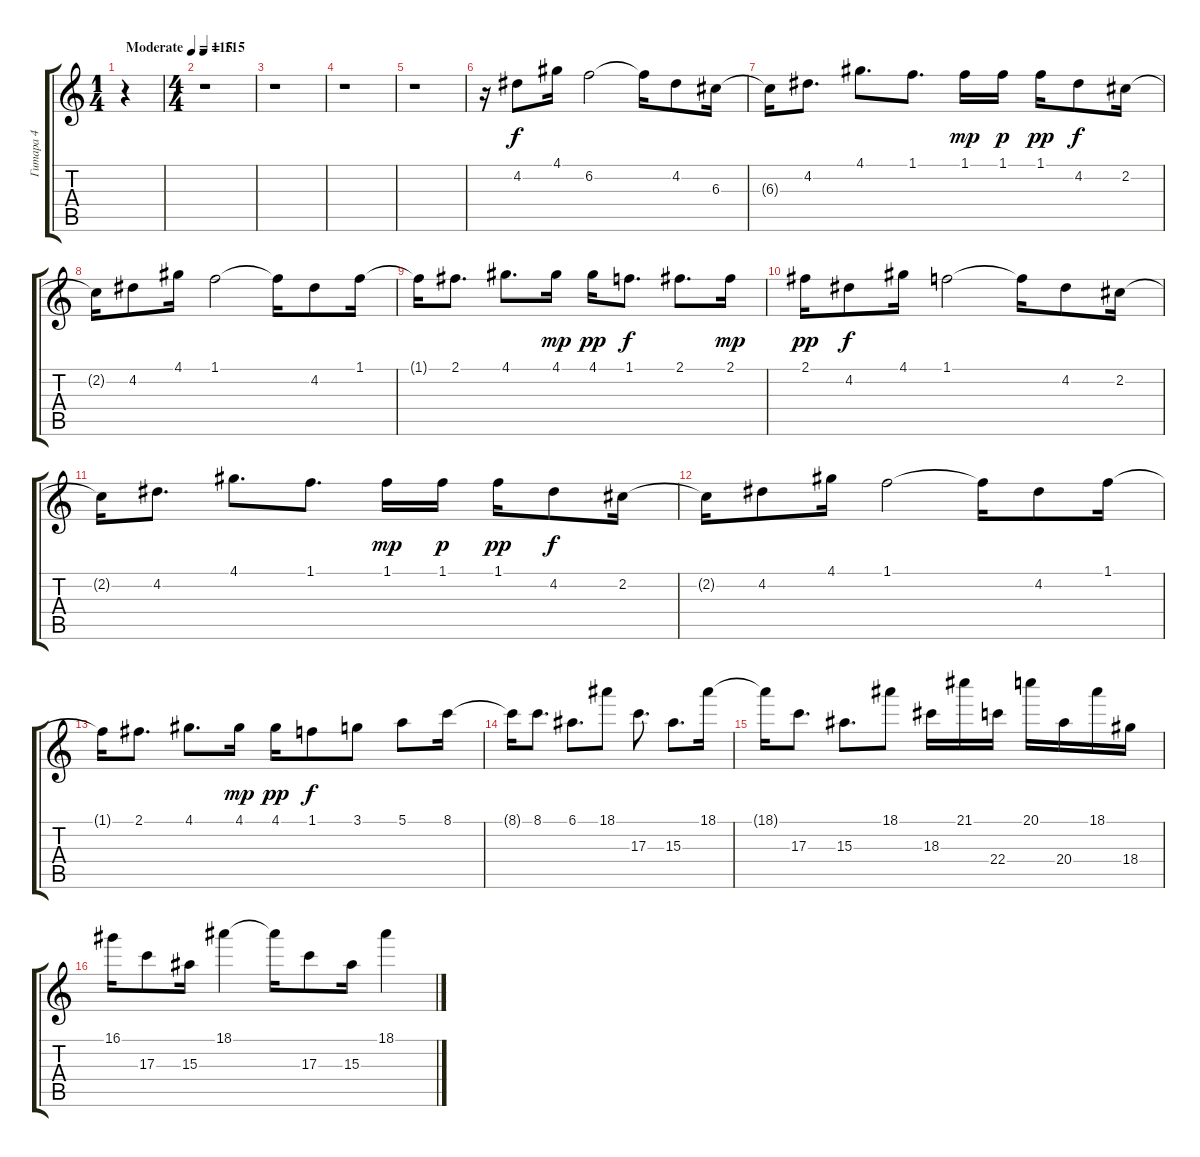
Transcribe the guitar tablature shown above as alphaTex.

\track ("Гитара 4" "Гитара 4") {instrument distortionguitar}
\staff {score tabs}
\tuning (E4 B3 G3 D3 A2 E2) {hide}
\ts (1 4)
\tempo (115 "Moderate")
\clef g2
\ks c
r.4{dy f instrument distortionguitar} |
\ts (4 4)
\tempo 115
r.1 |
r.1 |
r.1 |
r.1 |
r.16 4.2.8 4.1.16 6.2.2 6.2{t}.16 4.2.8 6.3.16 |
6.3{t}.16 4.2.8{d} 4.1.8{d} 1.1.8{d} 1.1.16{dy mp} 1.1.16{dy p} 1.1.16{dy pp} 4.2.8{dy f} 2.2.16 |
2.2{t}.16 4.2.8 4.1.16 1.1.2 1.1{t}.16 4.2.8 1.1.16 |
1.1{t}.16 2.1.8{d} 4.1.8{d} 4.1.16{dy mp} 4.1.16{dy pp} 1.1.8{d dy f} 2.1.8{d} 2.1.16{dy mp} |
2.1.16{dy pp} 4.2.8{dy f} 4.1.16 1.1.2 1.1{t}.16 4.2.8 2.2.16 |
2.2{t}.16 4.2.8{d} 4.1.8{d} 1.1.8{d} 1.1.16{dy mp} 1.1.16{dy p} 1.1.16{dy pp} 4.2.8{dy f} 2.2.16 |
2.2{t}.16 4.2.8 4.1.16 1.1.2 1.1{t}.16 4.2.8 1.1.16 |
1.1{t}.16 2.1.8{d} 4.1.8{d} 4.1.16{dy mp} 4.1.16{dy pp} 1.1.8{dy f} 3.1.8 5.1.8 8.1.16 |
8.1{t}.16 8.1.8{d} 6.1.8{d} 18.1.8 17.3.8{d} 15.3.8{d} 18.1.16 |
18.1{t}.16 17.3.8{d} 15.3.8{d} 18.1.8 18.3.16 21.1.16 22.4.16 20.1.16 20.4.16 18.1.16 18.4.16 |
16.1.16 17.3.8 15.3.16 18.1.4 18.1{t}.16 17.3.8 15.3.16 18.1.4
